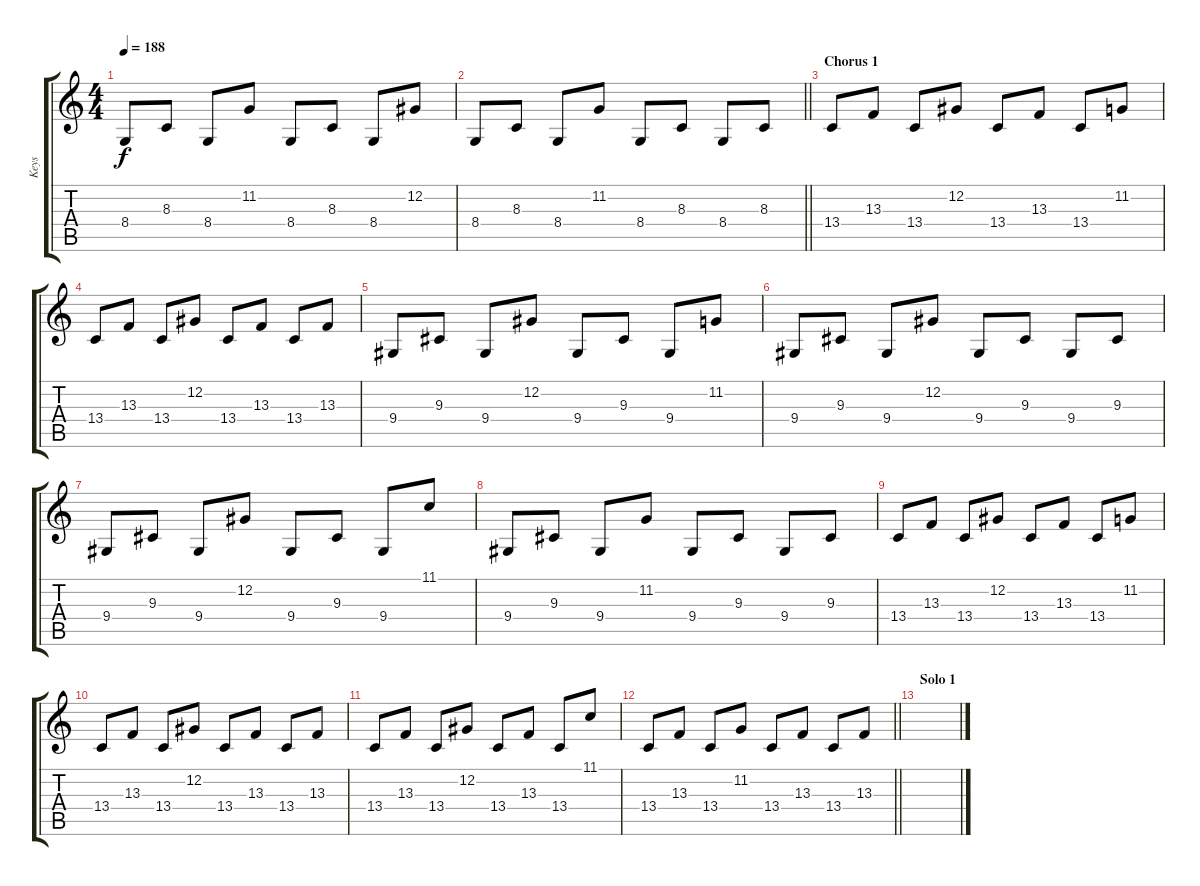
\track ("Keys" "Keys") {instrument acousticgrandpiano}
\staff {score tabs}
\tuning (Db4 Ab3 E3 B2 Gb2 B1) {hide}
\ts (4 4)
\tempo 188
\clef g2
\ks c
8.4.8{dy f} 8.3.8 8.4.8 11.2.8 8.4.8 8.3.8 8.4.8 12.2.8 |
\barLineRight lightlight
8.4.8 8.3.8 8.4.8 11.2.8 8.4.8 8.3.8 8.4.8 8.3.8 |
\section ("" "Chorus 1")
13.4.8 13.3.8 13.4.8 12.2.8 13.4.8 13.3.8 13.4.8 11.2.8 |
13.4.8 13.3.8 13.4.8 12.2.8 13.4.8 13.3.8 13.4.8 13.3.8 |
9.4.8 9.3.8 9.4.8 12.2.8 9.4.8 9.3.8 9.4.8 11.2.8 |
9.4.8 9.3.8 9.4.8 12.2.8 9.4.8 9.3.8 9.4.8 9.3.8 |
9.4.8 9.3.8 9.4.8 12.2.8 9.4.8 9.3.8 9.4.8 11.1.8 |
9.4.8 9.3.8 9.4.8 11.2.8 9.4.8 9.3.8 9.4.8 9.3.8 |
13.4.8 13.3.8 13.4.8 12.2.8 13.4.8 13.3.8 13.4.8 11.2.8 |
13.4.8 13.3.8 13.4.8 12.2.8 13.4.8 13.3.8 13.4.8 13.3.8 |
13.4.8 13.3.8 13.4.8 12.2.8 13.4.8 13.3.8 13.4.8 11.1.8 |
\barLineRight lightlight
13.4.8 13.3.8 13.4.8 11.2.8 13.4.8 13.3.8 13.4.8 13.3.8 |
\section ("" "Solo 1")
